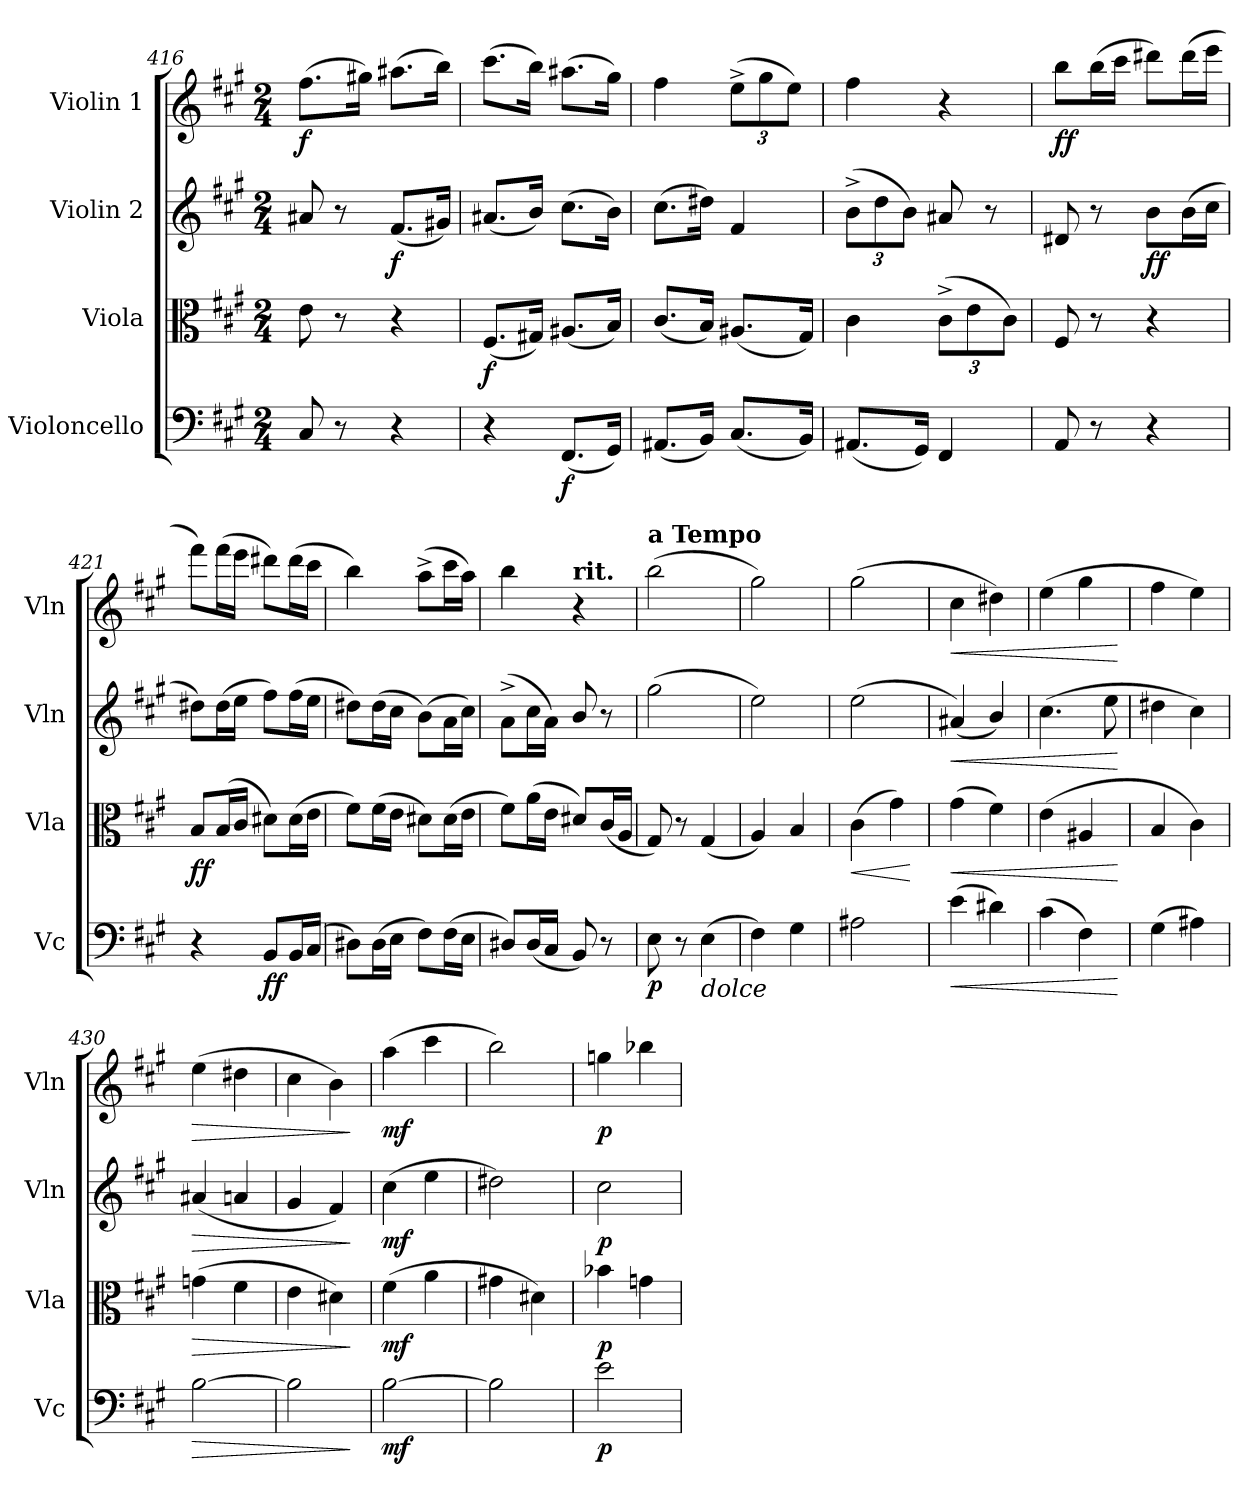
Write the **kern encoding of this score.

**kern	**dynam	**kern	**dynam	**kern	**dynam	**kern	**dynam
*part4	*part4	*part3	*part3	*part2	*part2	*part1	*part1
*staff4	*staff4	*staff3	*staff3	*staff2	*staff2	*staff1	*staff1
*I"Violoncello	*	*I"Viola	*	*I"Violin 2	*	*I"Violin 1	*
*I'Vc	*	*I'Vla	*	*I'Vln	*	*I'Vln	*
*clefF4	*	*clefC3	*	*clefG2	*	*clefG2	*
*k[f#c#g#]	*	*k[f#c#g#]	*	*k[f#c#g#]	*	*k[f#c#g#]	*
*M2/4	*	*M2/4	*	*M2/4	*	*M2/4	*
=416	=416	=416	=416	=416	=416	=416	=416
!	!	!	!	!	!	!	!LO:DY:b
8C#/	.	8e\	.	8a#X/	.	(>8.ff#\L	f
8r	.	8r	.	8r	.	.	.
.	.	.	.	.	.	16gg#X\Jk)	.
!	!	!	!	!	!LO:DY:b	!	!
4r	.	4r	.	(<8.f#/L	f	(>8.aa#X\L	.
.	.	.	.	16g#X/Jk)	.	16bb\Jk)	.
=417	=417	=417	=417	=417	=417	=417	=417
!	!	!	!LO:DY:b	!	!	!	!
4r	.	(<8.F#/L	f	(<8.a#X/L	.	(>8.ccc#\L	.
.	.	16G#X/Jk)	.	16b/Jk)	.	16bb\Jk)	.
!	!LO:DY:b	!	!	!	!	!	!
(<8.FF#/L	f	(<8.A#X/L	.	(>8.cc#\L	.	(>8.aa#X\L	.
16GG#/Jk)	.	16B/Jk)	.	16b\Jk)	.	16gg#\Jk)	.
=418	=418	=418	=418	=418	=418	=418	=418
(<8.AA#X/L	.	(<8.c#/L	.	(>8.cc#\L	.	4ff#\	.
16BB/Jk)	.	16B/Jk)	.	16dd#X\Jk)	.	.	.
*	*	*	*	*	*	*Xbrackettup	*
(<8.C#/L	.	(<8.A#X/L	.	4f#/	.	(>12ee^\L	.
.	.	.	.	.	.	12gg#\	.
.	.	.	.	.	.	12ee\J)	.
16BB/Jk)	.	16G#/Jk)	.	.	.	.	.
=419	=419	=419	=419	=419	=419	=419	=419
*	*	*	*	*Xbrackettup	*	*	*
(<8.AA#X/L	.	4c#\	.	(>12b^\L	.	4ff#\	.
.	.	.	.	12dd\	.	.	.
.	.	.	.	12b\J)	.	.	.
16GG#/Jk)	.	.	.	.	.	.	.
*	*	*Xbrackettup	*	*	*	*	*
4FF#/	.	(>12c#^\L	.	8a#X/	.	4r	.
.	.	12e\	.	.	.	.	.
.	.	.	.	8r	.	.	.
.	.	12c#\J)	.	.	.	.	.
=420	=420	=420	=420	=420	=420	=420	=420
!	!	!	!	!	!	!	!LO:DY:b
8AA/	.	8F#/	.	8d#X/	.	8bb\L	ff
8r	.	8r	.	8r	.	(>16bb\L	.
.	.	.	.	.	.	16ccc#\JJ	.
!	!	!	!	!	!LO:DY:b	!	!
4r	.	4r	.	8b\L	ff	8ddd#X\L)	.
.	.	.	.	(>16b\L	.	(>16ddd#\L	.
.	.	.	.	16cc#\JJ	.	16eee\JJ	.
=421	=421	=421	=421	=421	=421	=421	=421
!	!	!	!LO:DY:b	!	!	!	!
4r	.	8B/L	ff	8dd#X\L)	.	8fff#\L)	.
.	.	(>16B/L	.	(>16dd#\L	.	(>16fff#\L	.
.	.	16c#/JJ	.	16ee\JJ	.	16eee\JJ	.
!	!LO:DY:b	!	!	!	!	!	!
8BB/L	ff	8d#X\L)	.	8ff#\L)	.	8ddd#X\L)	.
16BB/L	.	(>16d#\L	.	(>16ff#\L	.	(>16ddd#\L	.
(<16C#/JJ	.	16e\JJ	.	16ee\JJ	.	16ccc#\JJ	.
=422	=422	=422	=422	=422	=422	=422	=422
8D#X\L)	.	8f#\L)	.	8dd#X\L)	.	4bb\)	.
(>16D#\L	.	(>16f#\L	.	(>16dd#\L	.	.	.
16E\JJ	.	16e\JJ	.	16cc#\JJ	.	.	.
8F#\L)	.	8d#X\L)	.	(>8b\L)	.	(>8aa^\L	.
(>16F#\L	.	(>16d#\L	.	16a\L	.	16ccc#\L	.
16E\JJ	.	16e\JJ	.	16cc#\JJ)	.	16aa\JJ)	.
=423	=423	=423	=423	=423	=423	=423	=423
8D#X/L)	.	8f#\L)	.	(>8a^\L	.	4bb\	.
(<16D#/L	.	(>16a\L	.	16cc#\L	.	.	.
16C#/JJ	.	16e\JJ	.	16a\JJ)	.	.	.
!	!	!	!	!	!	!LO:TX:a:B:t=rit.	!
8BB/)	.	8d#X/L)	.	8b/	.	4r	.
8r	.	(<16c#/L	.	8r	.	.	.
.	.	16A/JJ	.	.	.	.	.
!!LO:LB:g=z
=424	=424	=424	=424	=424	=424	=424	=424
!	!	!	!	!	!	!LO:TX:a:B:t=a Tempo	!
!	!LO:DY:b	!	!	!	!LO:DY:b	!	!LO:DY:b
8E\	p	8G#/)	.	(>2gg#\	other-dynamics	(>2bb\	other-dynamics
8r	.	8r	.	.	.	.	.
!LO:TX:b:i:t=dolce	!	!	!	!	!	!	!
!	!	!	!LO:DY:b	!	!	!	!
(>4E\	.	(<4G#/	other-dynamics	.	.	.	.
=425	=425	=425	=425	=425	=425	=425	=425
4F#\)	.	4A/)	.	2ee\)	.	2gg#\)	.
4G#\	.	4B/	.	.	.	.	.
=426	=426	=426	=426	=426	=426	=426	=426
!	!	!	!LO:HP:b	!	!	!	!
2A#X\	.	(>4c#\	<	(>2ee\	.	(>2gg#\	.
.	.	4g#\)	.	.	.	.	.
.	.	.	[	.	.	.	.
=427	=427	=427	=427	=427	=427	=427	=427
!	!LO:HP:b	!	!LO:HP:b	!	!LO:HP:b	!	!LO:HP:b
(>4e\	<	(>4g#\	<	(<4a#X/)	<	4cc#\	<
4d#X\)	.	4f#\)	.	4b/)	.	4dd#X\)	.
=428	=428	=428	=428	=428	=428	=428	=428
(>4c#\	.	(>4e\	.	(>4.cc#\	.	(>4ee\	.
4F#\)	.	4A#X/	.	.	.	4gg#\	.
.	.	.	.	8ee\	.	.	.
.	[	.	[	.	[	.	[
=429	=429	=429	=429	=429	=429	=429	=429
(>4G#\	.	4B/	.	4dd#X\	.	4ff#\	.
4A#X\)	.	4c#\)	.	4cc#\)	.	4ee\)	.
=430	=430	=430	=430	=430	=430	=430	=430
!	!LO:HP:b	!	!LO:HP:b	!	!LO:HP:b	!	!LO:HP:b
[2B\	>	(>4gn\	>	(<4a#X/	>	(>4ee\	>
.	.	4f#\	.	4an/	.	4dd#X\	.
=431	=431	=431	=431	=431	=431	=431	=431
2B\]	.	4e\	.	4g#/	.	4cc#\	.
.	.	4d#X\)	.	4f#/)	.	4b\)	.
.	]	.	]	.	]	.	]
=432	=432	=432	=432	=432	=432	=432	=432
!	!LO:DY:b	!	!LO:DY:b	!	!LO:DY:b	!	!LO:DY:b
[2B\	mf	(>4f#\	mf	(>4cc#\	mf	(>4aa\	mf
.	.	4a\	.	4ee\	.	4ccc#\	.
=433	=433	=433	=433	=433	=433	=433	=433
2B\]	.	4g#X\	.	2dd#X\)	.	2bb\)	.
.	.	4d#X\)	.	.	.	.	.
=434	=434	=434	=434	=434	=434	=434	=434
!	!LO:DY:b	!	!LO:DY:b	!	!LO:DY:b	!	!LO:DY:b
2e\	p	4b-X\	p	2cc#\	p	4ggn\	p
.	.	4gn\	.	.	.	4bb-X\	.
=	=	=	=	=	=	=	=
*-	*-	*-	*-	*-	*-	*-	*-
